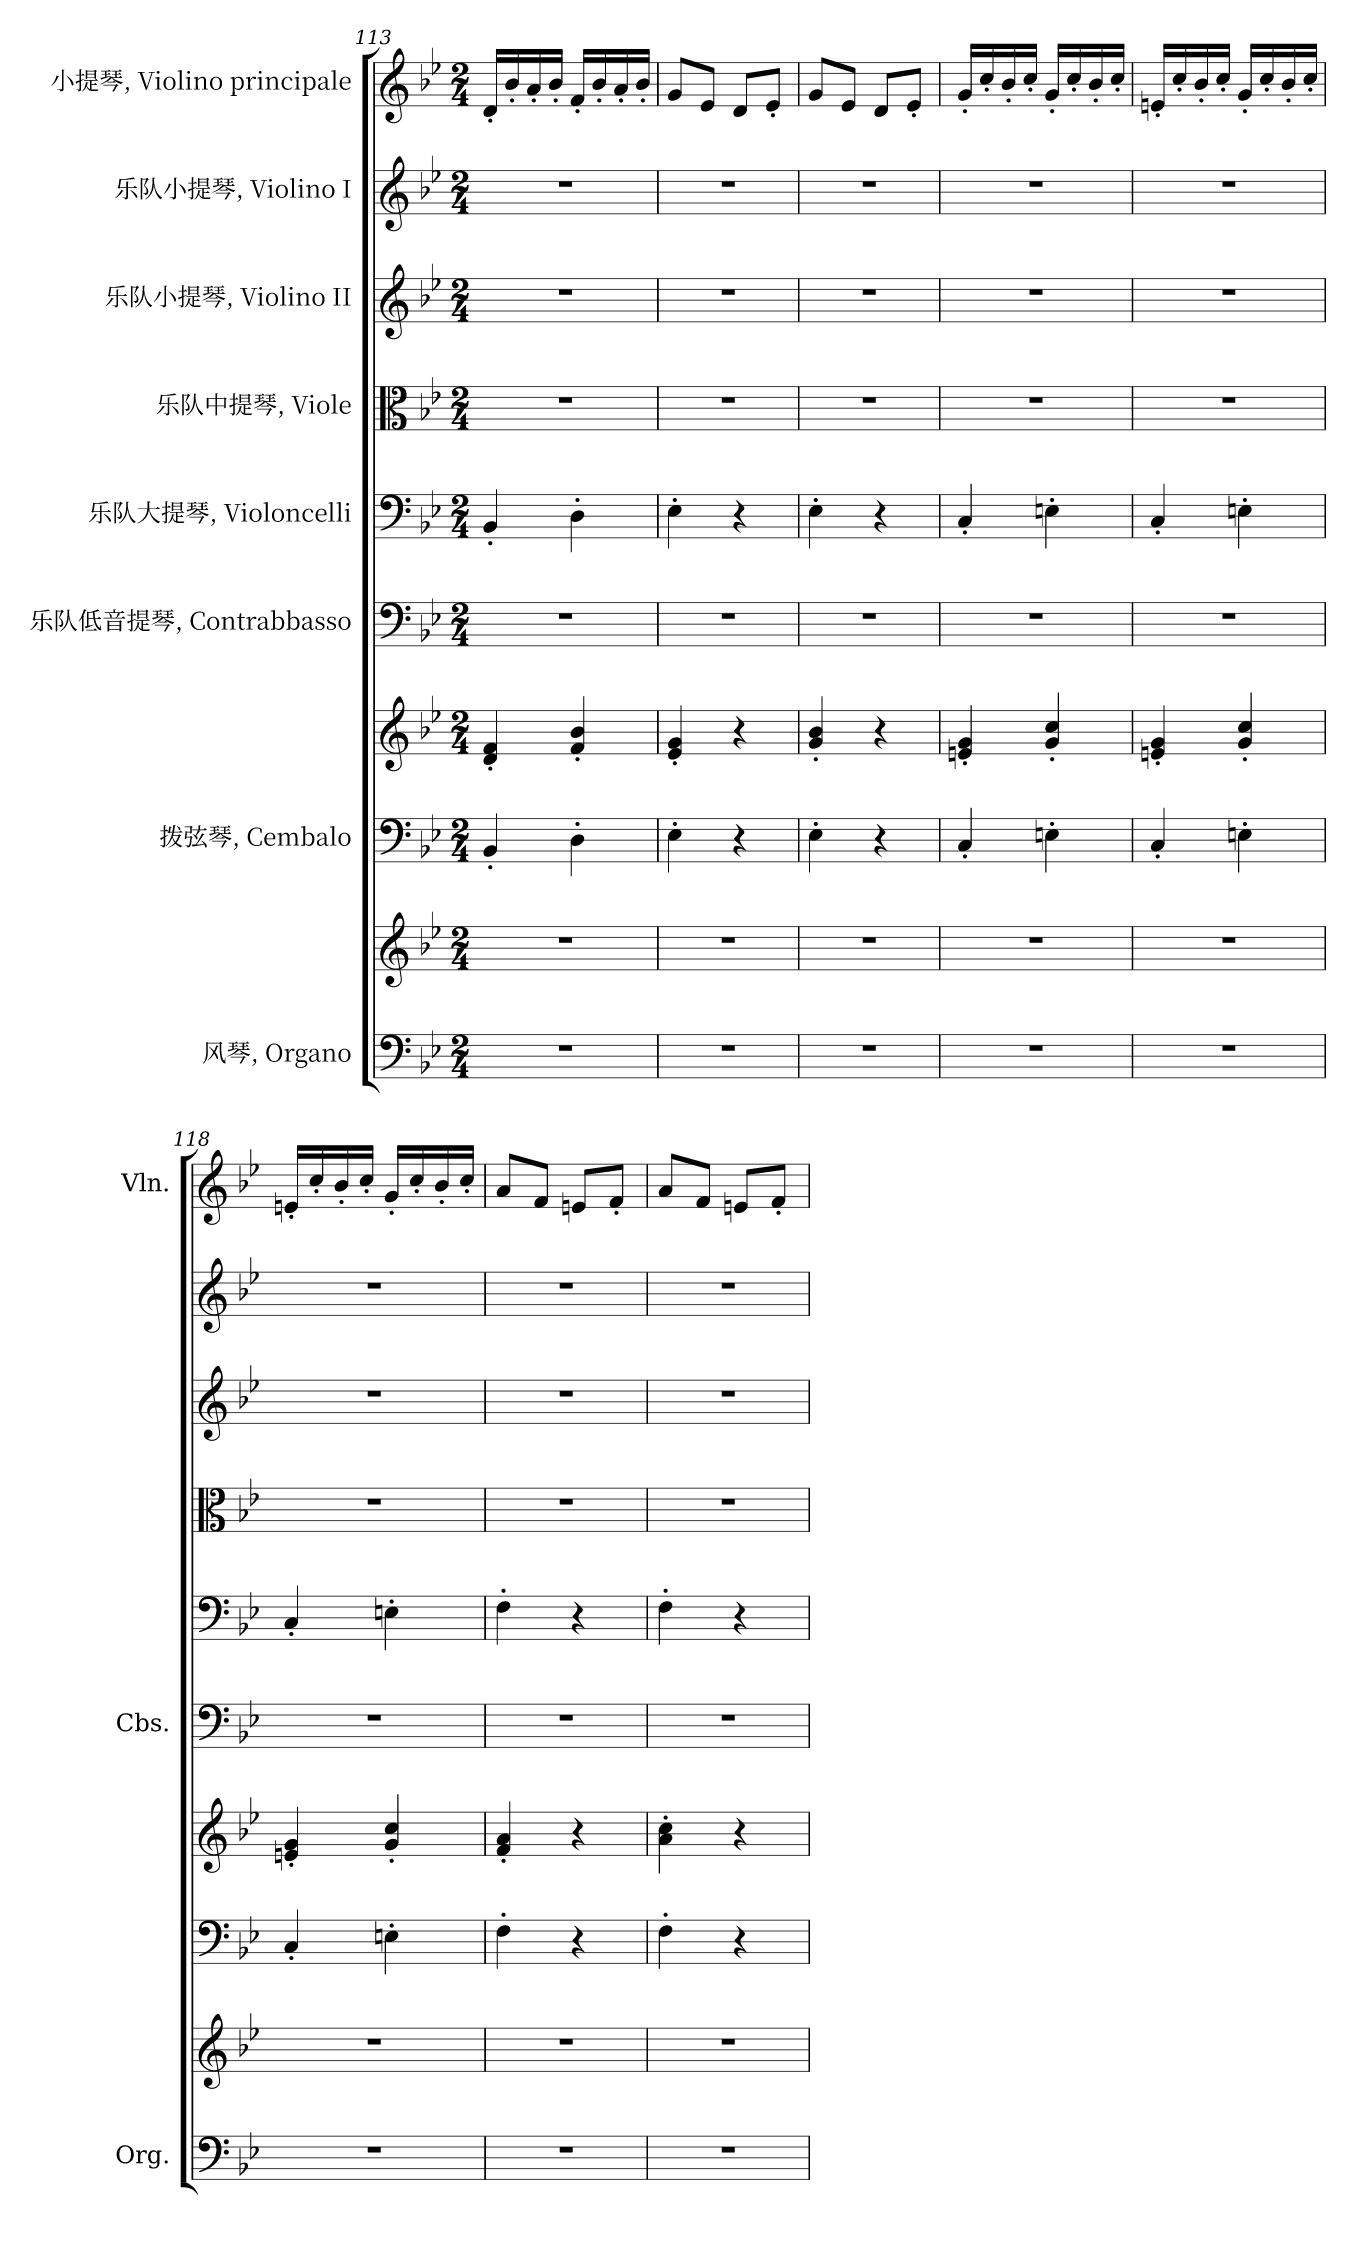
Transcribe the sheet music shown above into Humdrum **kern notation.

**kern	**kern	**kern	**kern	**kern	**kern	**kern	**kern	**kern	**kern
*part8	*part8	*part7	*part7	*part6	*part5	*part4	*part3	*part2	*part1
*staff10	*staff9	*staff8	*staff7	*staff6	*staff5	*staff4	*staff3	*staff2	*staff1
*I"风琴, Organo	*	*I"拨弦琴, Cembalo	*	*I"乐队低音提琴, Contrabbasso	*I"乐队大提琴, Violoncelli	*I"乐队中提琴, Viole	*I"乐队小提琴, Violino II	*I"乐队小提琴, Violino I	*I"小提琴, Violino principale
*I'Org.	*	*	*	*I'Cbs.	*	*	*	*	*I'Vln.
*clefF4	*clefG2	*clefF4	*clefG2	*clefF4	*clefF4	*clefC3	*clefG2	*clefG2	*clefG2
*	*	*	*	*ITrd7c12	*	*	*	*	*
*k[b-e-]	*k[b-e-]	*k[b-e-]	*k[b-e-]	*k[b-e-]	*k[b-e-]	*k[b-e-]	*k[b-e-]	*k[b-e-]	*k[b-e-]
*M2/4	*M2/4	*M2/4	*M2/4	*M2/4	*M2/4	*M2/4	*M2/4	*M2/4	*M2/4
=113	=113	=113	=113	=113	=113	=113	=113	=113	=113
2r	2r	4BB-'/	4d/' 4f/'	2r	4BB-'/	2r	2r	2r	16d'/LL
.	.	.	.	.	.	.	.	.	16b-'/
.	.	.	.	.	.	.	.	.	16a'/
.	.	.	.	.	.	.	.	.	16b-'/JJ
.	.	4D'\	4f/' 4b-/'	.	4D'\	.	.	.	16f'/LL
.	.	.	.	.	.	.	.	.	16b-'/
.	.	.	.	.	.	.	.	.	16a'/
.	.	.	.	.	.	.	.	.	16b-'/JJ
=114	=114	=114	=114	=114	=114	=114	=114	=114	=114
2r	2r	4E-'\	4e-/' 4g/'	2r	4E-'\	2r	2r	2r	8g/L
.	.	.	.	.	.	.	.	.	8e-/J
.	.	4r	4r	.	4r	.	.	.	8d/L
.	.	.	.	.	.	.	.	.	8e-'/J
=115	=115	=115	=115	=115	=115	=115	=115	=115	=115
2r	2r	4E-'\	4g/' 4b-/'	2r	4E-'\	2r	2r	2r	8g/L
.	.	.	.	.	.	.	.	.	8e-/J
.	.	4r	4r	.	4r	.	.	.	8d/L
.	.	.	.	.	.	.	.	.	8e-'/J
!!LO:PB:g=z
=116	=116	=116	=116	=116	=116	=116	=116	=116	=116
2r	2r	4C'/	4en/' 4g/'	2r	4C'/	2r	2r	2r	16g'/LL
.	.	.	.	.	.	.	.	.	16cc'/
.	.	.	.	.	.	.	.	.	16b-'/
.	.	.	.	.	.	.	.	.	16cc'/JJ
.	.	4En'\	4g/' 4cc/'	.	4En'\	.	.	.	16g'/LL
.	.	.	.	.	.	.	.	.	16cc'/
.	.	.	.	.	.	.	.	.	16b-'/
.	.	.	.	.	.	.	.	.	16cc'/JJ
=117	=117	=117	=117	=117	=117	=117	=117	=117	=117
2r	2r	4C'/	4en/' 4g/'	2r	4C'/	2r	2r	2r	16en'/LL
.	.	.	.	.	.	.	.	.	16cc'/
.	.	.	.	.	.	.	.	.	16b-'/
.	.	.	.	.	.	.	.	.	16cc'/JJ
.	.	4En'\	4g/' 4cc/'	.	4En'\	.	.	.	16g'/LL
.	.	.	.	.	.	.	.	.	16cc'/
.	.	.	.	.	.	.	.	.	16b-'/
.	.	.	.	.	.	.	.	.	16cc'/JJ
=118	=118	=118	=118	=118	=118	=118	=118	=118	=118
2r	2r	4C'/	4en/' 4g/'	2r	4C'/	2r	2r	2r	16en'/LL
.	.	.	.	.	.	.	.	.	16cc'/
.	.	.	.	.	.	.	.	.	16b-'/
.	.	.	.	.	.	.	.	.	16cc'/JJ
.	.	4En'\	4g/' 4cc/'	.	4En'\	.	.	.	16g'/LL
.	.	.	.	.	.	.	.	.	16cc'/
.	.	.	.	.	.	.	.	.	16b-'/
.	.	.	.	.	.	.	.	.	16cc'/JJ
=119	=119	=119	=119	=119	=119	=119	=119	=119	=119
2r	2r	4F'\	4f/' 4a/'	2r	4F'\	2r	2r	2r	8a/L
.	.	.	.	.	.	.	.	.	8f/J
.	.	4r	4r	.	4r	.	.	.	8en/L
.	.	.	.	.	.	.	.	.	8f'/J
=120	=120	=120	=120	=120	=120	=120	=120	=120	=120
2r	2r	4F'\	4a\' 4cc\'	2r	4F'\	2r	2r	2r	8a/L
.	.	.	.	.	.	.	.	.	8f/J
.	.	4r	4r	.	4r	.	.	.	8en/L
.	.	.	.	.	.	.	.	.	8f'/J
=	=	=	=	=	=	=	=	=	=
*-	*-	*-	*-	*-	*-	*-	*-	*-	*-
